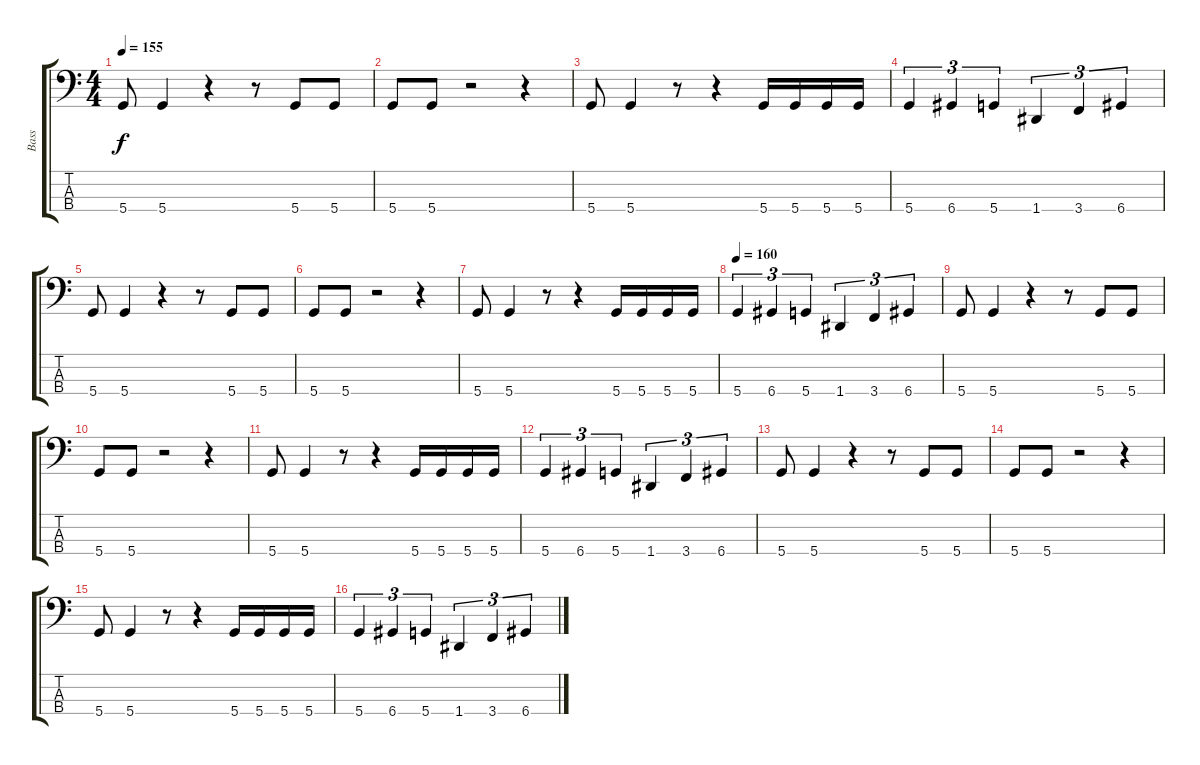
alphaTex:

\track ("Bass" "Bass") {instrument electricbasspick}
\staff {score tabs}
\tuning (G2 D2 A1 D1) {hide}
\ts (4 4)
\tempo 155
\clef f4
\ks c
5.4.8{dy f} 5.4.4 r.4 r.8 5.4.8 5.4.8 |
5.4.8 5.4.8 r.2 r.4 |
5.4.8 5.4.4 r.8 r.4 5.4.16 5.4.16 5.4.16 5.4.16 |
5.4.4{tu (3 2)} 6.4.4{tu (3 2)} 5.4.4{tu (3 2)} 1.4.4{tu (3 2)} 3.4.4{tu (3 2)} 6.4.4{tu (3 2)} |
5.4.8 5.4.4 r.4 r.8 5.4.8 5.4.8 |
5.4.8 5.4.8 r.2 r.4 |
5.4.8 5.4.4 r.8 r.4 5.4.16 5.4.16 5.4.16 5.4.16 |
\tempo 160
5.4.4{tu (3 2)} 6.4.4{tu (3 2)} 5.4.4{tu (3 2)} 1.4.4{tu (3 2)} 3.4.4{tu (3 2)} 6.4.4{tu (3 2)} |
5.4.8 5.4.4 r.4 r.8 5.4.8 5.4.8 |
5.4.8 5.4.8 r.2 r.4 |
5.4.8 5.4.4 r.8 r.4 5.4.16 5.4.16 5.4.16 5.4.16 |
5.4.4{tu (3 2)} 6.4.4{tu (3 2)} 5.4.4{tu (3 2)} 1.4.4{tu (3 2)} 3.4.4{tu (3 2)} 6.4.4{tu (3 2)} |
5.4.8 5.4.4 r.4 r.8 5.4.8 5.4.8 |
5.4.8 5.4.8 r.2 r.4 |
5.4.8 5.4.4 r.8 r.4 5.4.16 5.4.16 5.4.16 5.4.16 |
5.4.4{tu (3 2)} 6.4.4{tu (3 2)} 5.4.4{tu (3 2)} 1.4.4{tu (3 2)} 3.4.4{tu (3 2)} 6.4.4{tu (3 2)}
